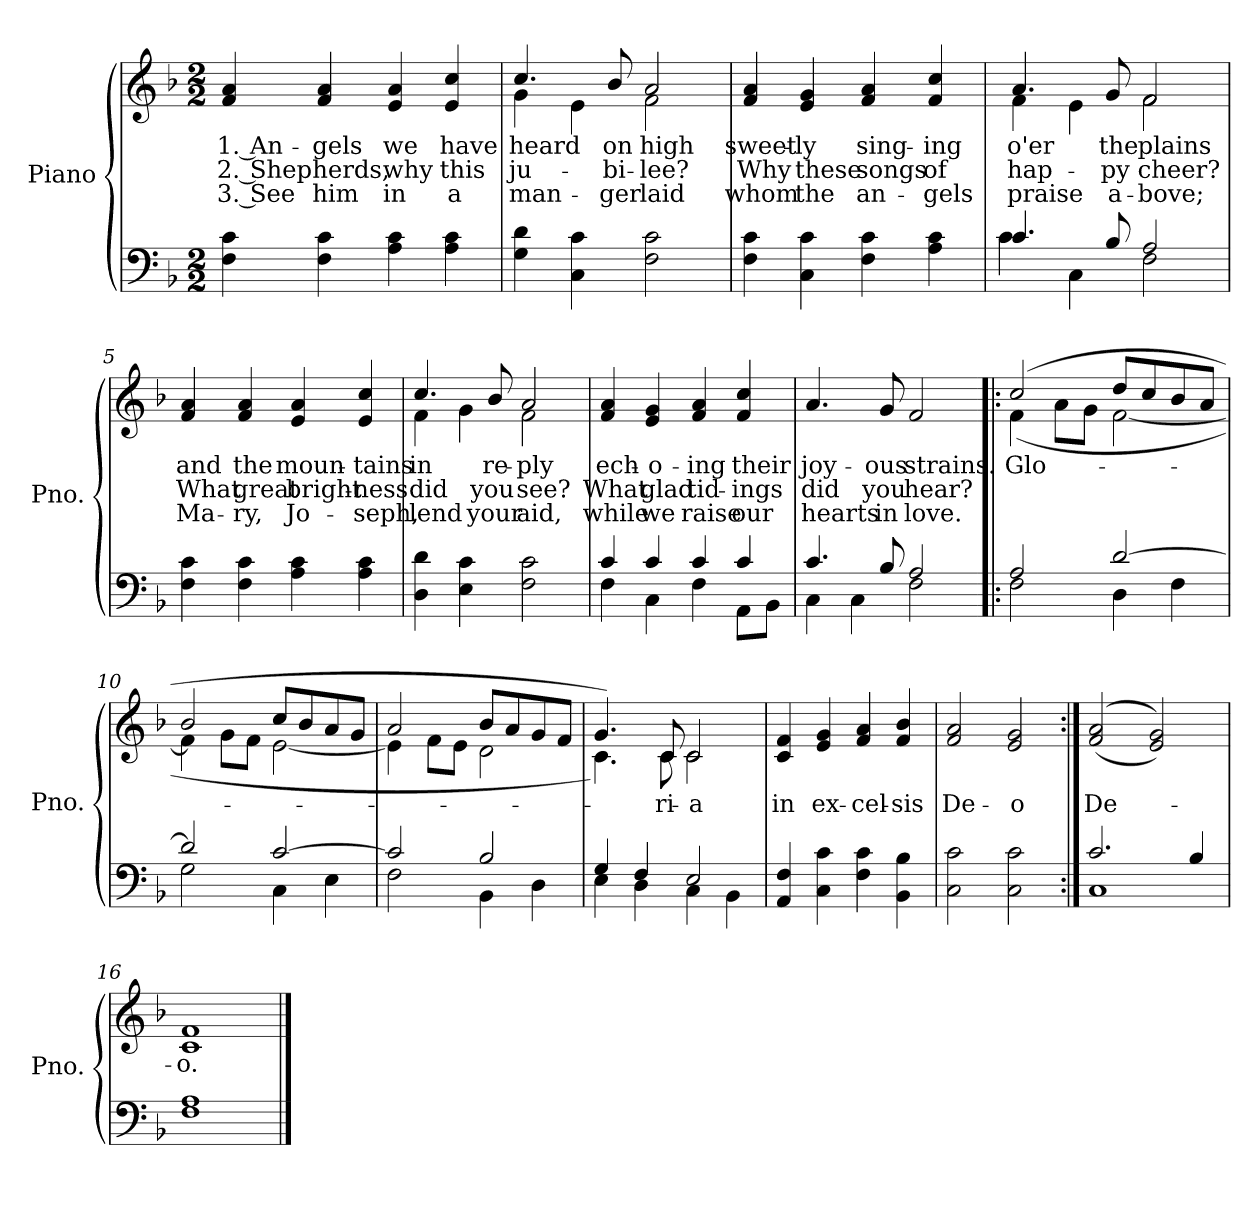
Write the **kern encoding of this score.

**kern	**kern	**text	**text	**text
*part1	*part1	*part1	*part1	*part1
*staff2	*staff1	*staff1	*staff1	*staff1
*I"Piano	*	*	*	*
*I'Pno.	*	*	*	*
*clefF4	*clefG2	*	*	*
*k[b-]	*k[b-]	*	*	*
*F:	*F:	*	*	*
*M2/2	*M2/2	*	*	*
*MM120	*MM120	*	*	*
=1	=1	=1	=1	=1
!	!	!LO:LY:b	!LO:LY:b	!LO:LY:b
4F\ 4c\	4f/ 4a/	1. An-	2. Shep	3. See
!	!	!LO:LY:b	!LO:LY:b	!LO:LY:b
4F\ 4c\	4f/ 4a/	-gels	herds,	him
!	!	!LO:LY:b	!LO:LY:b	!LO:LY:b
4A\ 4c\	4e/ 4a/	we	why	in
!	!	!LO:LY:b	!LO:LY:b	!LO:LY:b
4A\ 4c\	4e/ 4cc/	have	this	a
=2	=2	=2	=2	=2
!	!	!LO:LY:b	!LO:LY:b	!LO:LY:b
*	*^	*	*	*
4G\ 4d\	4.cc/	4g\	heard	ju-	man-
4C\ 4c\	.	4e\	.	.	.
!	!	!	!LO:LY:b	!LO:LY:b	!LO:LY:b
.	8b-/	.	on	-bi-	-ger
!	!	!	!LO:LY:b	!LO:LY:b	!LO:LY:b
2F\ 2c\	2a/	2f\	high	-lee?	laid
=3	=3	=3	=3	=3	=3
!	!	!	!LO:LY:b	!LO:LY:b	!LO:LY:b
*	*v	*v	*	*	*
4F\ 4c\	4f/ 4a/	sweet-	Why	whom
!	!	!LO:LY:b	!LO:LY:b	!LO:LY:b
4C\ 4c\	4e/ 4g/	-ly	these	the
!	!	!LO:LY:b	!LO:LY:b	!LO:LY:b
4F\ 4c\	4f/ 4a/	sing-	songs	an-
!	!	!LO:LY:b	!LO:LY:b	!LO:LY:b
4A\ 4c\	4f/ 4cc/	-ing	of	-gels
!!LO:LB:g=z
=4	=4	=4	=4	=4
*^	*	*	*	*
!	!	!	!LO:LY:b	!LO:LY:b	!LO:LY:b
*	*	*^	*	*	*
4.c/	4c\	4.a/	4f\	o'er	hap-	praise
.	4C\	.	4e\	.	.	.
!	!	!	!	!LO:LY:b	!LO:LY:b	!LO:LY:b
8B-/	.	8g/	.	the	-py	a-
!	!	!	!	!LO:LY:b	!LO:LY:b	!LO:LY:b
2A/	2F\	2f/	2f\	plains	cheer?	-bove;
=5	=5	=5	=5	=5	=5	=5
!	!	!	!	!LO:LY:b	!LO:LY:b	!LO:LY:b
*v	*v	*	*	*	*	*
*	*v	*v	*	*	*
4F\ 4c\	4f/ 4a/	and	What	Ma-
!	!	!LO:LY:b	!LO:LY:b	!LO:LY:b
4F\ 4c\	4f/ 4a/	the	great	-ry,
!	!	!LO:LY:b	!LO:LY:b	!LO:LY:b
4A\ 4c\	4e/ 4a/	moun-	bright-	Jo-
!	!	!LO:LY:b	!LO:LY:b	!LO:LY:b
4A\ 4c\	4e/ 4cc/	-tains	-ness	-seph,
=6	=6	=6	=6	=6
!	!	!LO:LY:b	!LO:LY:b	!LO:LY:b
*	*^	*	*	*
4D\ 4d\	4.cc/	4f\	in	did	lend
4E\ 4c\	.	4g\	.	.	.
!	!	!	!LO:LY:b	!LO:LY:b	!LO:LY:b
.	8b-/	.	re-	you	your
!	!	!	!LO:LY:b	!LO:LY:b	!LO:LY:b
2F\ 2c\	2a/	2f\	-ply	see?	aid,
!!LO:LB:g=z
=7	=7	=7	=7	=7	=7
*^	*	*	*	*	*
!	!	!	!	!LO:LY:b	!LO:LY:b	!LO:LY:b
*	*	*v	*v	*	*	*
4c/	4F\	4f/ 4a/	ech-	What	while
!	!	!	!LO:LY:b	!LO:LY:b	!LO:LY:b
4c/	4C\	4e/ 4g/	-o-	glad	we
!	!	!	!LO:LY:b	!LO:LY:b	!LO:LY:b
4c/	4F\	4f/ 4a/	-ing	tid-	raise
!	!	!	!LO:LY:b	!LO:LY:b	!LO:LY:b
4c/	8AA\L	4f/ 4cc/	their	-ings	our
.	8BB-\J	.	.	.	.
=8	=8	=8	=8	=8	=8
!	!	!	!LO:LY:b	!LO:LY:b	!LO:LY:b
4.c/	4C\	4.a/	joy-	did	hearts
.	4C\	.	.	.	.
!	!	!	!LO:LY:b	!LO:LY:b	!LO:LY:b
8B-/	.	8g/	-ous	you	in
!	!	!	!LO:LY:b	!LO:LY:b	!LO:LY:b
2A/	2F\	2f/	strains.	hear?	love.
=9!|:	=9!|:	=9!|:	=9!|:	=9!|:	=9!|:
!	!	!	!LO:LY:b	!	!
*	*	*^	*	*	*
2A/	2F\	(>2cc/	(<4f\	Glo-	.	.
.	.	.	8a\L	.	.	.
.	.	.	8g\J	.	.	.
[>2d/	4D\	8dd/L	[<2f\	.	.	.
.	.	8cc/	.	.	.	.
.	4F\	8b-/	.	.	.	.
.	.	8a/J	.	.	.	.
!!LO:PB:g=z	!!
=10	=10	=10	=10	=10	=10	=10
2d/]	2G\	2b-/	4f\]	.	.	.
.	.	.	8g\L	.	.	.
.	.	.	8f\J	.	.	.
[>2c/	4C\	8cc/L	[<2e\	.	.	.
.	.	8b-/	.	.	.	.
.	4E\	8a/	.	.	.	.
.	.	8g/J	.	.	.	.
=11	=11	=11	=11	=11	=11	=11
2c/]	2F\	2a/	4e\]	.	.	.
.	.	.	8f\L	.	.	.
.	.	.	8e\J	.	.	.
2B-/	4BB-\	8b-/L	2d\	.	.	.
.	.	8a/	.	.	.	.
.	4D\	8g/	.	.	.	.
.	.	8f/J	.	.	.	.
=12	=12	=12	=12	=12	=12	=12
4G/	4E\	4.g/)	4.c\)	.	.	.
4F/	4D\	.	.	.	.	.
!	!	!	!	!LO:LY:b	!	!
.	.	8c/	8c\	-ri-	.	.
!	!	!	!	!LO:LY:b	!	!
2E/	4C\	2c/	2c\	-a	.	.
.	4BB-\	.	.	.	.	.
*	*	*v	*v	*	*	*
!!LO:LB:g=z
=13	=13	=13	=13	=13	=13
!	!	!	!LO:LY:b	!	!
*v	*v	*	*	*	*
4AA/ 4F/	4c/ 4f/	in	.	.
!	!	!LO:LY:b	!	!
4C\ 4c\	4e/ 4g/	ex-	.	.
!	!	!LO:LY:b	!	!
4F\ 4c\	4f/ 4a/	-cel-	.	.
!	!	!LO:LY:b	!	!
4BB-\ 4B-\	4f/ 4b-/	-sis	.	.
=14	=14	=14	=14	=14
!	!	!LO:LY:b	!	!
2C\ 2c\	2f/ 2a/	De-	.	.
!	!	!LO:LY:b	!	!
2C\ 2c\	2e/ 2g/	-o	.	.
=15:|!	=15:|!	=15:|!	=15:|!	=15:|!
*^	*	*	*	*
!	!	!	!LO:LY:b	!	!
2.c/	1C	(<(>2f/ 2a/	De-	.	.
.	.	2e/ 2g/))	.	.	.
4B-/	.	.	.	.	.
*v	*v	*	*	*	*
=16	=16	=16	=16	=16
!	!	!LO:LY:b	!	!
1F 1A	1c 1f	-o.	.	.
==	==	==	==	==
*-	*-	*-	*-	*-
